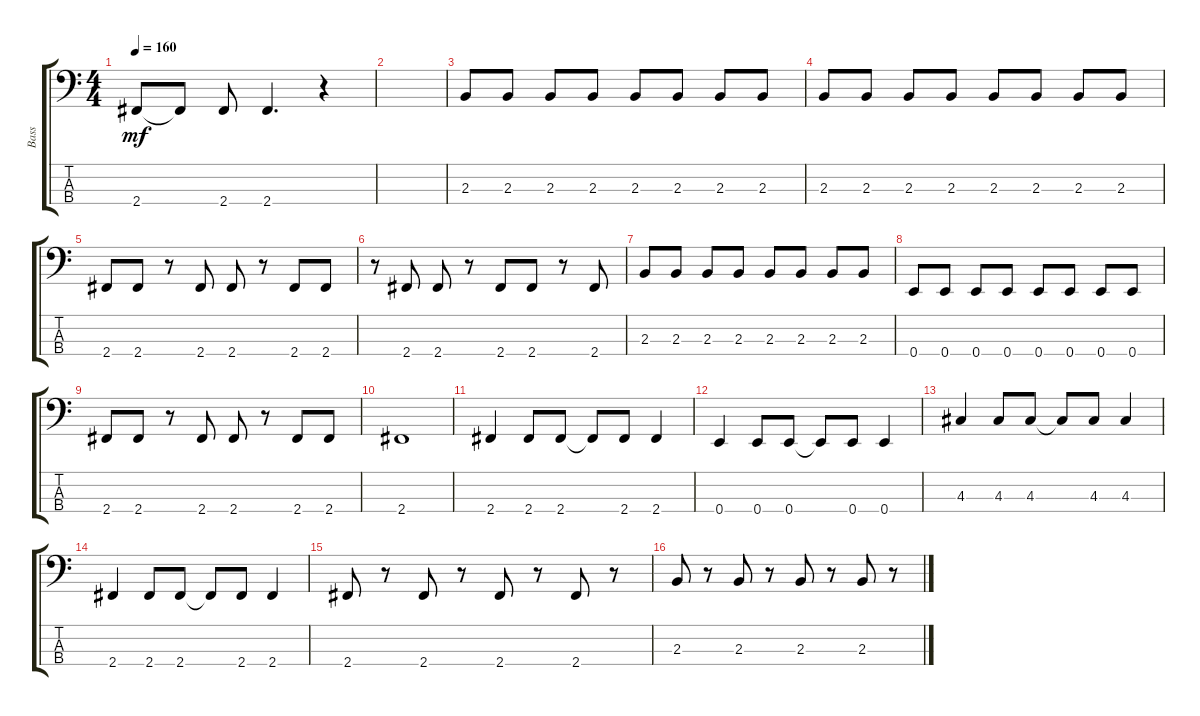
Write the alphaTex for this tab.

\track ("Bass" "Bass") {instrument electricbassfinger}
\staff {score tabs}
\tuning (G2 D2 A1 E1) {hide}
\ts (4 4)
\tempo 160
\clef f4
\ks c
2.4{t}.8{dy mf} 2.4{t}.8 2.4.8 2.4.4{d} r.4 |
|
2.3.8 2.3.8 2.3.8 2.3.8 2.3.8 2.3.8 2.3.8 2.3.8 |
2.3.8 2.3.8 2.3.8 2.3.8 2.3.8 2.3.8 2.3.8 2.3.8 |
2.4.8 2.4.8 r.8 2.4.8 2.4.8 r.8 2.4.8 2.4.8 |
r.8 2.4.8 2.4.8 r.8 2.4.8 2.4.8 r.8 2.4.8 |
2.3.8 2.3.8 2.3.8 2.3.8 2.3.8 2.3.8 2.3.8 2.3.8 |
0.4.8 0.4.8 0.4.8 0.4.8 0.4.8 0.4.8 0.4.8 0.4.8 |
2.4.8 2.4.8 r.8 2.4.8 2.4.8 r.8 2.4.8 2.4.8 |
2.4.1 |
2.4.4 2.4.8 2.4.8 2.4{t}.8 2.4.8 2.4.4 |
0.4.4 0.4.8 0.4.8 0.4{t}.8 0.4.8 0.4.4 |
4.3.4 4.3.8 4.3.8 4.3{t}.8 4.3.8 4.3.4 |
2.4.4 2.4.8 2.4.8 2.4{t}.8 2.4.8 2.4.4 |
2.4.8 r.8 2.4.8 r.8 2.4.8 r.8 2.4.8 r.8 |
2.3.8 r.8 2.3.8 r.8 2.3.8 r.8 2.3.8 r.8
